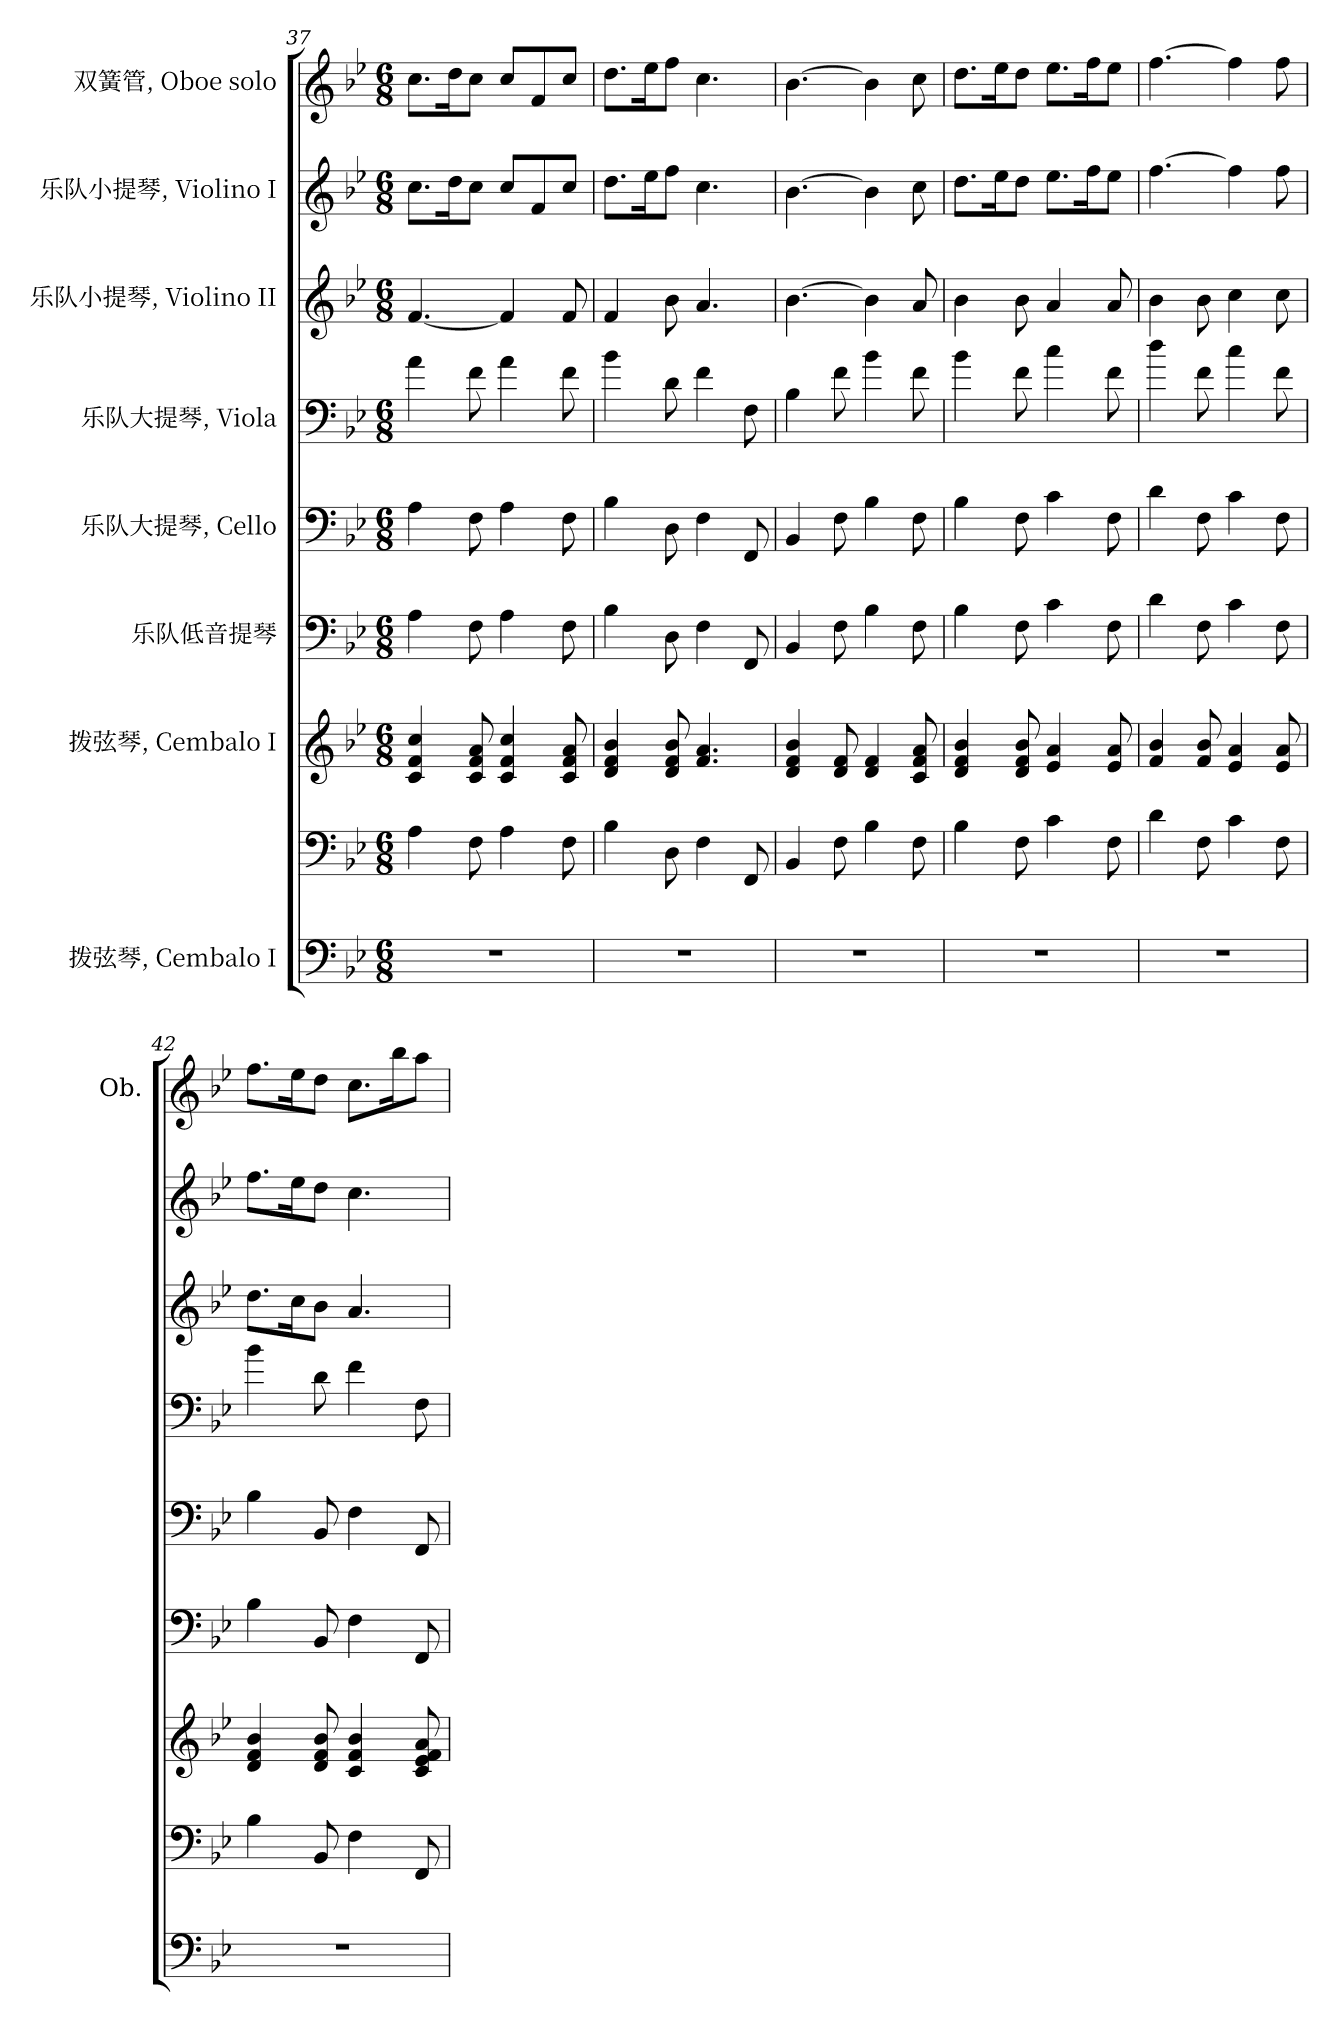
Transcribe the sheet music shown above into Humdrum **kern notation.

**kern	**kern	**kern	**kern	**kern	**kern	**kern	**kern	**kern
*part8	*part8	*part7	*part6	*part5	*part4	*part3	*part2	*part1
*staff9	*staff8	*staff7	*staff6	*staff5	*staff4	*staff3	*staff2	*staff1
*I"拨弦琴, Cembalo I	*	*I"拨弦琴, Cembalo I	*I"乐队低音提琴	*I"乐队大提琴, Cello	*I"乐队大提琴, Viola	*I"乐队小提琴, Violino II	*I"乐队小提琴, Violino I	*I"双簧管, Oboe solo
*	*	*	*	*	*	*	*	*I'Ob.
!!LO:PB:g=z
*clefF4	*clefF4	*clefG2	*clefF4	*clefF4	*clefF4	*clefG2	*clefG2	*clefG2
*	*	*	*ITrd7c12	*	*	*	*	*
*k[b-e-]	*k[b-e-]	*k[b-e-]	*k[b-e-]	*k[b-e-]	*k[b-e-]	*k[b-e-]	*k[b-e-]	*k[b-e-]
*M6/8	*M6/8	*M6/8	*M6/8	*M6/8	*M6/8	*M6/8	*M6/8	*M6/8
=37	=37	=37	=37	=37	=37	=37	=37	=37
2.r	4A\	4c/ 4f/ 4cc/	4AA\	4A\	4a\	[4.f/	8.cc\L	8.cc\L
.	.	.	.	.	.	.	16dd\K	16dd\K
.	8F\	8c/ 8f/ 8a/	8FF\	8F\	8f\	.	8cc\J	8cc\J
.	4A\	4c/ 4f/ 4cc/	4AA\	4A\	4a\	4f/]	8cc/L	8cc/L
.	.	.	.	.	.	.	8f/	8f/
.	8F\	8c/ 8f/ 8a/	8FF\	8F\	8f\	8f/	8cc/J	8cc/J
=38	=38	=38	=38	=38	=38	=38	=38	=38
2.r	4B-\	4d/ 4f/ 4b-/	4BB-\	4B-\	4b-\	4f/	8.dd\L	8.dd\L
.	.	.	.	.	.	.	16ee-\K	16ee-\K
.	8D\	8d/ 8f/ 8b-/	8DD\	8D\	8d\	8b-\	8ff\J	8ff\J
.	4F\	4.f/ 4.a/	4FF\	4F\	4f\	4.a/	4.cc\	4.cc\
.	8FF/	.	8FFF/	8FF/	8F\	.	.	.
=39	=39	=39	=39	=39	=39	=39	=39	=39
2.r	4BB-/	4d/ 4f/ 4b-/	4BBB-/	4BB-/	4B-\	[4.b-\	[4.b-\	[4.b-\
.	8F\	8d/ 8f/	8FF\	8F\	8f\	.	.	.
.	4B-\	4d/ 4f/	4BB-\	4B-\	4b-\	4b-\]	4b-\]	4b-\]
.	8F\	8c/ 8f/ 8a/	8FF\	8F\	8f\	8a/	8cc\	8cc\
=40	=40	=40	=40	=40	=40	=40	=40	=40
2.r	4B-\	4d/ 4f/ 4b-/	4BB-\	4B-\	4b-\	4b-\	8.dd\L	8.dd\L
.	.	.	.	.	.	.	16ee-\K	16ee-\K
.	8F\	8d/ 8f/ 8b-/	8FF\	8F\	8f\	8b-\	8dd\J	8dd\J
.	4c\	4e-/ 4a/	4C\	4c\	4cc\	4a/	8.ee-\L	8.ee-\L
.	.	.	.	.	.	.	16ff\K	16ff\K
.	8F\	8e-/ 8a/	8FF\	8F\	8f\	8a/	8ee-\J	8ee-\J
=41	=41	=41	=41	=41	=41	=41	=41	=41
2.r	4d\	4f/ 4b-/	4D\	4d\	4dd\	4b-\	[4.ff\	[4.ff\
.	8F\	8f/ 8b-/	8FF\	8F\	8f\	8b-\	.	.
.	4c\	4e-/ 4a/	4C\	4c\	4cc\	4cc\	4ff\]	4ff\]
.	8F\	8e-/ 8a/	8FF\	8F\	8f\	8cc\	8ff\	8ff\
!!LO:PB:g=z
=42	=42	=42	=42	=42	=42	=42	=42	=42
2.r	4B-\	4d/ 4f/ 4b-/	4BB-\	4B-\	4b-\	8.dd\L	8.ff\L	8.ff\L
.	.	.	.	.	.	16cc\K	16ee-\K	16ee-\K
.	8BB-/	8d/ 8f/ 8b-/	8BBB-/	8BB-/	8d\	8b-\J	8dd\J	8dd\J
.	4F\	4c/ 4f/ 4b-/	4FF\	4F\	4f\	4.a/	4.cc\	8.cc\L
.	.	.	.	.	.	.	.	16bb-\K
.	8FF/	8c/ 8e-/ 8f/ 8a/	8FFF/	8FF/	8F\	.	.	8aa\J
=	=	=	=	=	=	=	=	=
*-	*-	*-	*-	*-	*-	*-	*-	*-
